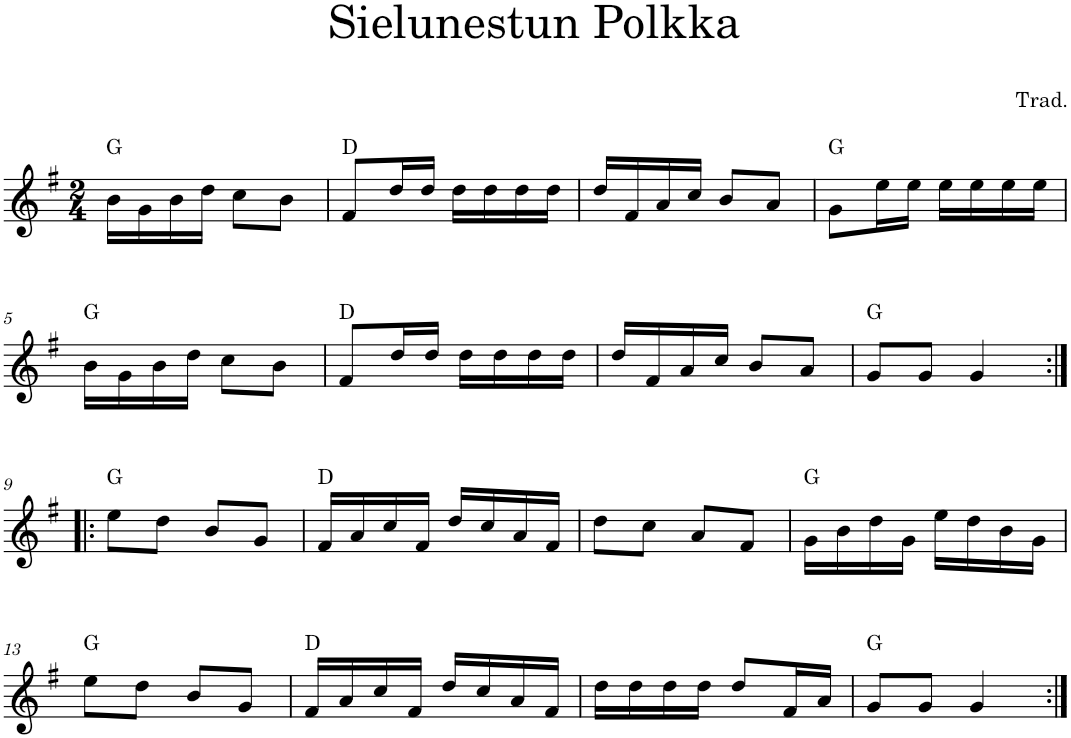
**kern	**harte
*part1	*part1
*staff1	*
*I"Violin	*
*I'Vln.	*
*clefG2	*
*k[f#]	*
*M2/4	*
=1	=1
16b\LL	G:maj
16g\	.
16b\	.
16dd\JJ	.
8cc\L	.
8b\J	.
=2	=2
8f#/L	D:maj
16dd/L	.
16dd/JJ	.
16dd\LL	.
16dd\	.
16dd\	.
16dd\JJ	.
=3	=3
16dd/LL	.
16f#/	.
16a/	.
16cc/JJ	.
8b/L	.
8a/J	.
=4	=4
8g\L	G:maj
16ee\L	.
16ee\JJ	.
16ee\LL	.
16ee\	.
16ee\	.
16ee\JJ	.
!!LO:LB:g=z
=5	=5
16b\LL	G:maj
16g\	.
16b\	.
16dd\JJ	.
8cc\L	.
8b\J	.
=6	=6
8f#/L	D:maj
16dd/L	.
16dd/JJ	.
16dd\LL	.
16dd\	.
16dd\	.
16dd\JJ	.
=7	=7
16dd/LL	.
16f#/	.
16a/	.
16cc/JJ	.
8b/L	.
8a/J	.
=8	=8
8g/L	G:maj
8g/J	.
4g/	.
!!LO:LB:g=z
=9:|!|:	=9:|!|:
8ee\L	G:maj
8dd\J	.
8b/L	.
8g/J	.
=10	=10
16f#/LL	D:maj
16a/	.
16cc/	.
16f#/JJ	.
16dd/LL	.
16cc/	.
16a/	.
16f#/JJ	.
=11	=11
8dd\L	.
8cc\J	.
8a/L	.
8f#/J	.
=12	=12
16g\LL	G:maj
16b\	.
16dd\	.
16g\JJ	.
16ee\LL	.
16dd\	.
16b\	.
16g\JJ	.
!!LO:LB:g=z
=13	=13
8ee\L	G:maj
8dd\J	.
8b/L	.
8g/J	.
=14	=14
16f#/LL	D:maj
16a/	.
16cc/	.
16f#/JJ	.
16dd/LL	.
16cc/	.
16a/	.
16f#/JJ	.
=15	=15
16dd\LL	.
16dd\	.
16dd\	.
16dd\JJ	.
8dd/L	.
16f#/L	.
16a/JJ	.
=16	=16
8g/L	G:maj
8g/J	.
4g/	.
=:|!	=:|!
*-	*-
